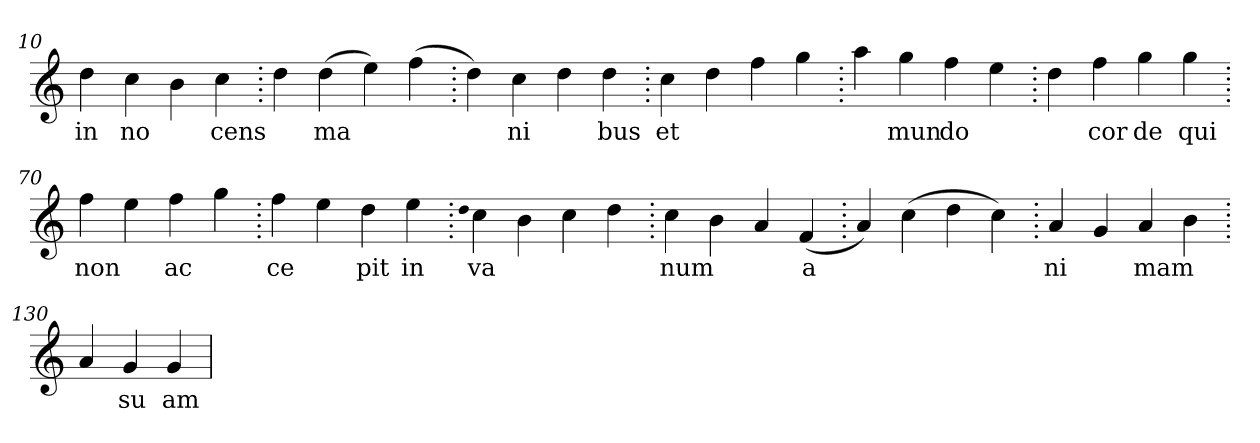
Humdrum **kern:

**kern	**text
*part1	*part1
*staff1	*staff1
*clefG2	*
=10.	=10.
4dd	in
4cc	no
4b	.
4cc	cens
=20.	=20.
4dd	.
(>4dd	ma
4ee)	.
(>4ff	.
=30.	=30.
4dd)	.
4cc	ni
4dd	.
4dd	bus
=40.	=40.
4cc	et
4dd	.
4ff	.
4gg	.
=50.	=50.
4aa	.
4gg	mun
4ff	do
4ee	.
=60.	=60.
4dd	.
4ff	cor
4gg	de
4gg	qui
=70.	=70.
4ff	non
4ee	.
4ff	ac
4gg	.
=80.	=80.
4ff	ce
4ee	.
4dd	pit
4ee	in
=90.	=90.
qqdd	.
4cc	va
4b	.
4cc	.
4dd	.
=100.	=100.
4cc	num
4b	.
4a	.
(>4f	a
=110.	=110.
4a)	.
(>4cc	.
4dd	.
4cc)	.
=120.	=120.
4a	ni
4g	.
4a	mam
4b	.
=130.	=130.
4a	.
4g	su
4g	am
=	=
*-	*-
